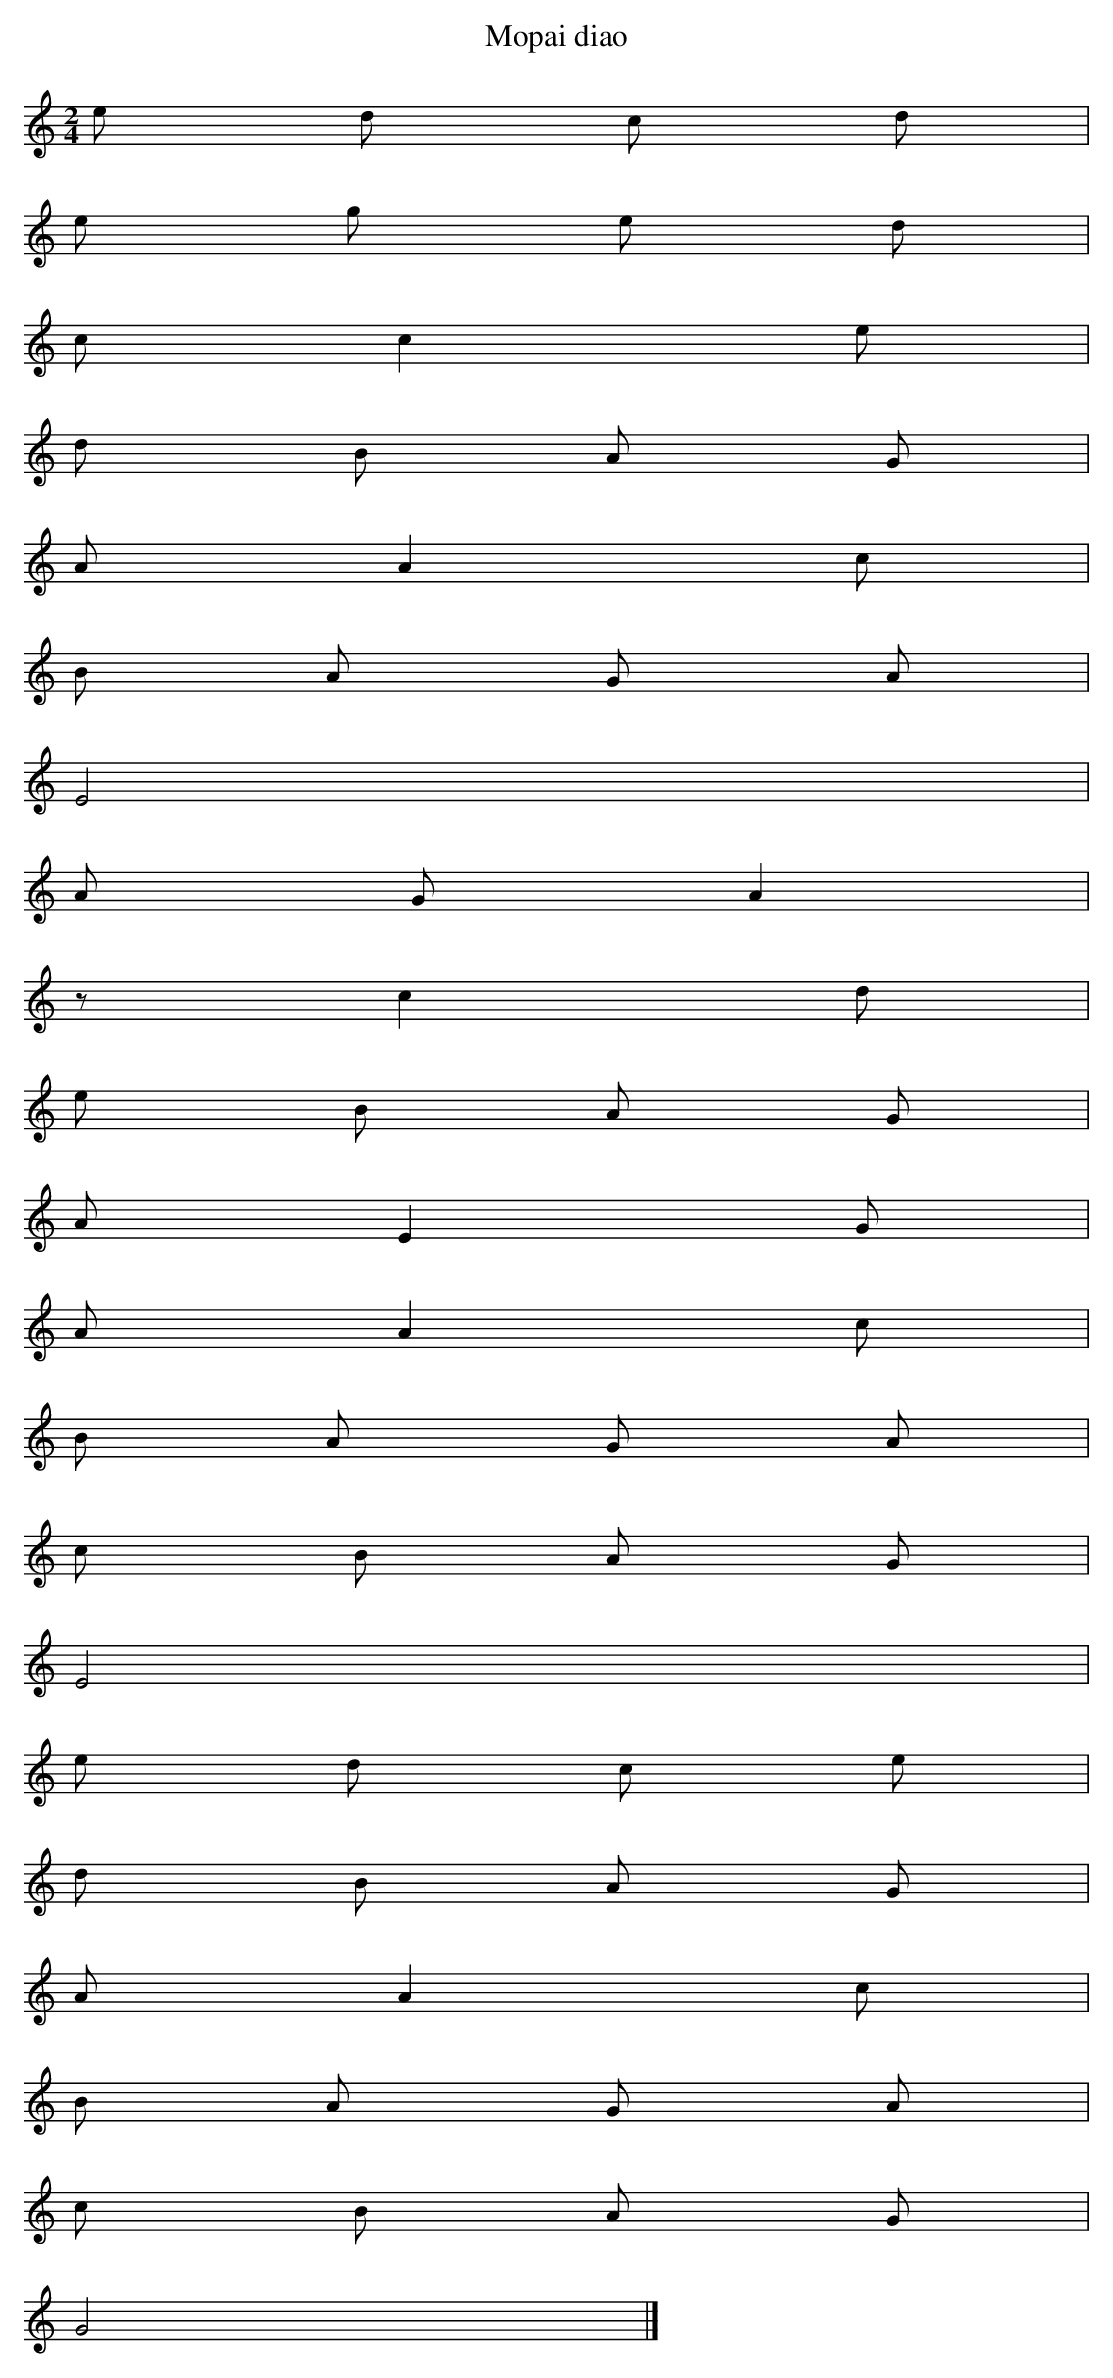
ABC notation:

X:1
T: Mopai diao
L: 1/8
M: 2/4
K: C
e d c d [I:setbarnb 1]|
e g e d |
cc2e |
d B A G |
AA2c |
B A G A |
E4 |
A GA2 |
zc2d |
e B A G |
AE2G |
AA2c |
B A G A |
c B A G |
E4 |
e d c e |
d B A G |
AA2c |
B A G A |
c B A G |
G4 |]
